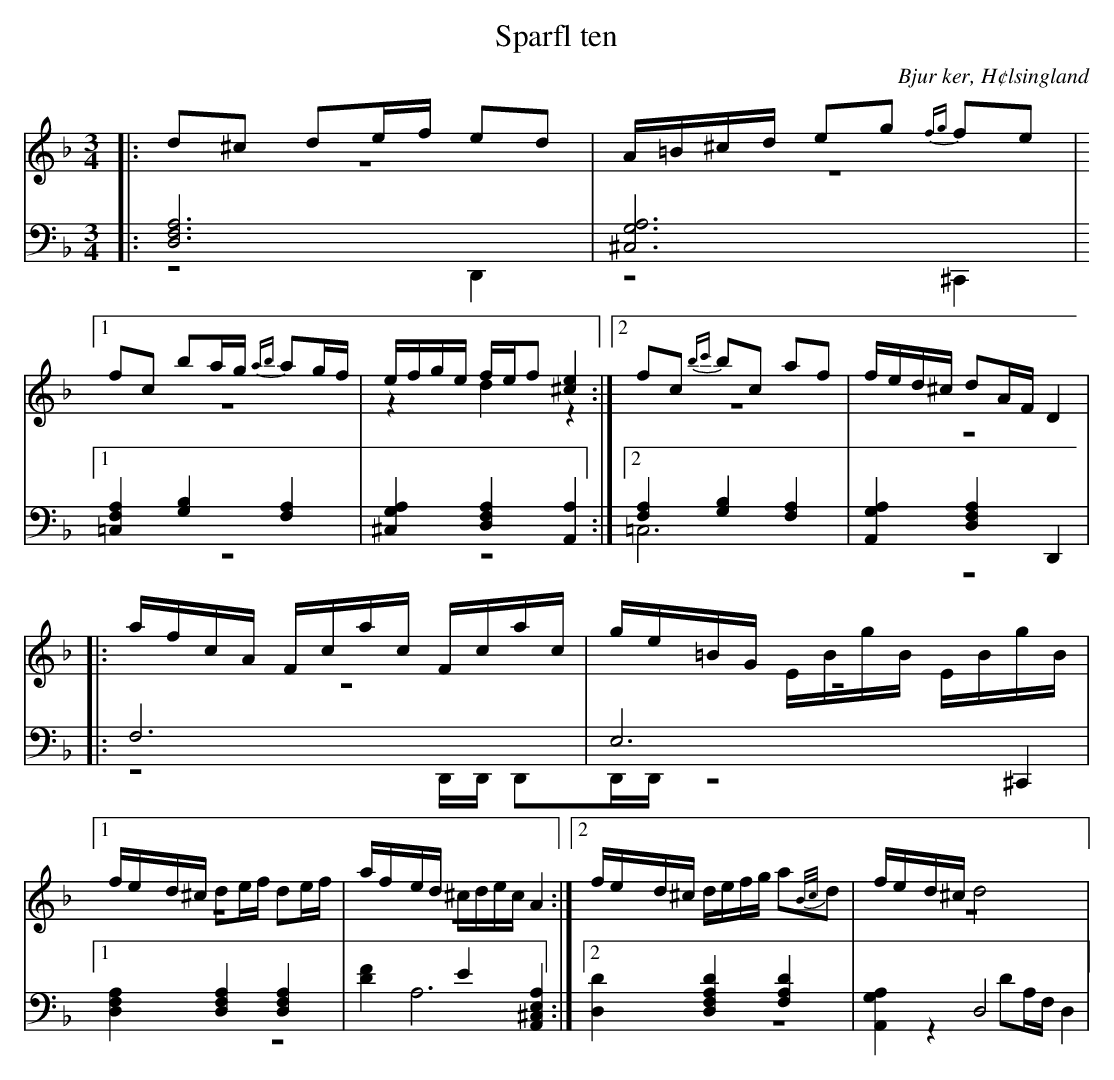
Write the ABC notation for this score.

X:1
T: Sparfl ten
O: Bjur ker, H¢lsingland
M: 3/4
L: 1/8
K: Dm
V:1
V:2 merge
V:3
V:4 merge
V:1
|:d^c de/f/ ed|A/=B/^c/d/ eg {fg}fe|1 fc ba/g/ {ab}ag/f/| e/f/g/e/ f/e/f [^c2e2]:|2 fc {bc'}bc af|f/e/d/^c/ dA/F/ D2|
|:a/f/c/A/  F/c/a/c/ F/c/a/c/|g/e/=B/G/  E/B/g/B/  E/B/g/B/|1 f/e/d/^c/ de/f/ de/f/|a/f/e/d/ ^c/d/e/c/ A2:|2 f/e/d/^c/ d/e/f/g/ a{B/c/}d|f/e/d/^c/ d4|
V:2
|:z6|z6|1 z6|z2 d2 z2:|2 z6|z6|
|:z6|z6|1 z6|z6:|2 z6|z6|
V:3 clef=bass
|:[D,6F,6A,6]|[^C,6G,6A,6]|1 [=C,2F,2A,2] [G,2B,2] [F,2A,2]|[^C,2G,2A,2] [D,2F,2A,2] [A,,2A,2]:|2 [F,2A,2] [G,2B,2] [F,2A,2]|[A,,2G,2A,2] [D,2F,2A,2] D,,2|
|:F,6|E,6|1 [D,2F,2A,2] [D,2F,2A,2] [D,2F,2A,2]|[D2F2] E2 [A,,2^C,2E,2A,2]:|2 [D,2D2] [D,2F,2A,2D2] [F,2A,2D2]|[A,,2G,2A,2] D,4|
V:4 clef=bass
|:z4 D,,2|z4 ^C,,2|1 z6|z6:|2 =C,6|z6|
|:z4D,,/D,,/ D,,D,,/D,,/|z4 ^C,,2|1 z6|A,6:|2 z6|z2 DA,/F,/ D,2|
